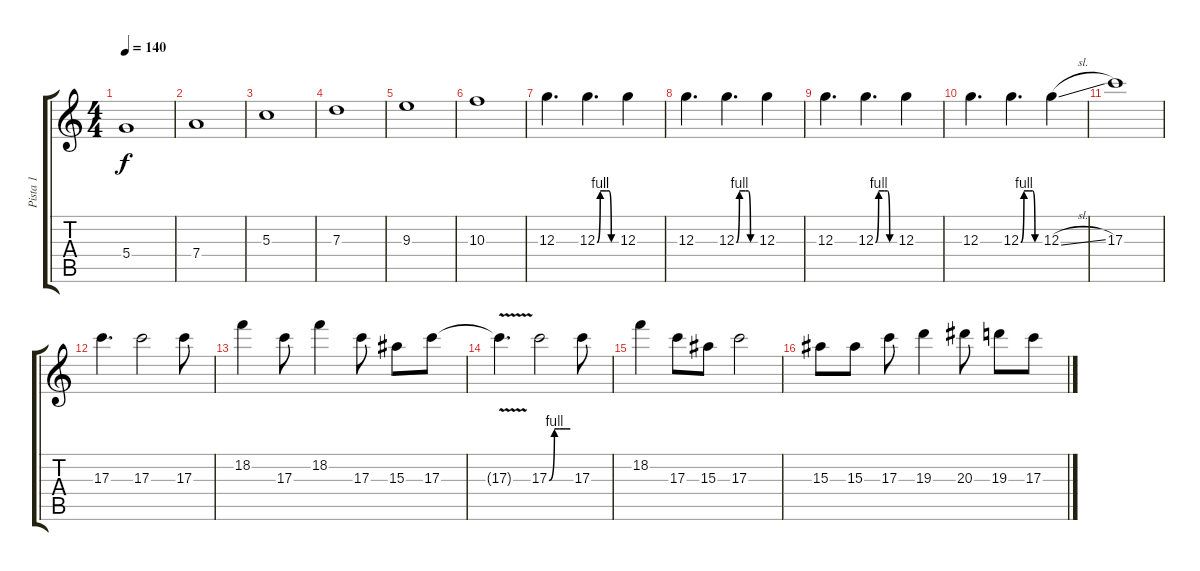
\track ("Pista 1" "Pista 1") {instrument distortionguitar}
\staff {score tabs}
\tuning (E4 B3 G3 D3 A2 E2) {hide}
\ts (4 4)
\tempo 140
\clef g2
\ks c
5.4.1{dy f} |
7.4.1 |
5.3.1 |
7.3.1 |
9.3.1 |
10.3.1 |
12.3.4{d} 12.3{be (custom 0 0 10 4 29 4 38 4 45 0 60 0)}.4{d} 12.3.4 |
12.3.4{d} 12.3{be (custom 0 0 10 4 29 4 38 4 45 0 60 0)}.4{d} 12.3.4 |
12.3.4{d} 12.3{be (custom 0 0 10 4 29 4 38 4 45 0 60 0)}.4{d} 12.3.4 |
12.3.4{d} 12.3{be (custom 0 0 10 4 29 4 38 4 45 0 60 0)}.4{d} 12.3{sl}.4 |
17.3.1 |
17.3.4{d} 17.3.2 17.3.8 |
18.2.4 17.3.8 18.2.4 17.3.8 15.3.8 17.3.8 |
17.3{v t}.4{d} 17.3{be (custom 0 0 15 4 30 4 45 4 60 4)}.2 17.3.8 |
18.2.4 17.3.8 15.3.8 17.3.2 |
15.3.8 15.3.8 17.3.8 19.3.4 20.3.8 19.3.8 17.3.8
